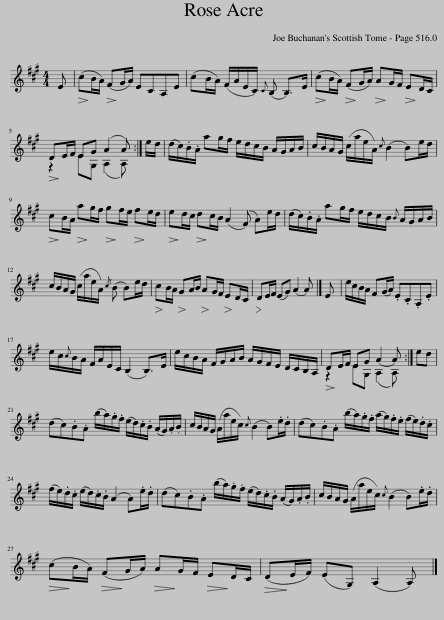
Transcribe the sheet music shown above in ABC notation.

X:1
%%score ( 1 2 )
L:1/8
M:4/4
I:linebreak $
K:A
V:1 treble
V:2 treble
V:1
 E |!>(! (c!>)!B/A/)!>(! (F!>)!G/A/) ECA,E | (cB/A/) (F/A/E/C/){C} (B, B,>)E |!>(! (c!>)!B/A/)!>(! (F!>)!G/A/)!>(! A!>)!G/F/!>(! E!>)!D/C/ |$!>(! D!>)!E/F/ EG (A2 A) :| %5
 e/d/ | (d/c/).B/.A/ ag/f/ e/d/c/B/ A/G/A/B/ | c/B/A/G/ (c/a/e/A/){c} (B2 B)e/d/ |$!>(! c!>)!B/A/!>(! a!>)!g/f/!>(! g!>)!f/e/!>(! f!>)!e/d/ |!>(! e!>)!d/c/!>(! d!>)!c/B/ (A2 (F) A)e/d/ | %10
 (d/c/).B/.A/ ag/f/ e/d/c/B/{B} A/G/A/B/ |$ c/B/A/G/ (c/a/e/A/){/c} (B B)e/d/ |!>(! c!>)!B/A/!>(! G!>)!A/B/!>(! A!>)!G/F/!>(! E!>)!D/C/ |!>(! D!>)!E/F/ (EG) (A2 A) |] E | %15
 e/c/B/A/ F(G/A/) .E.C.A,.E |$ e/c/{c}B/A/ F/A/E/C/ (B,2 B,>)E | e/c/B/A/ F/G/A/B/ A/G/F/E/ D/C/B,/A,/ |!>(! D!>)!E/F/ EG (A2 A) :| ed |$ %20
 (dc).B.A (b/a/).g/.f/ (e/d/).c/.B/ (A/G/).A/.B/ | c/B/A/G/ (A/a/e/c/){c} (B2 B).e/.d/ | (dc).B.A (b/a/).g/.f/ (a/g/).f/.e/ (f/e/).d/.c/ |$ (f/e/).d/.c/ (e/d/).c/.B/ (A2 A).e/.d/ | (dc).B.A (b/a/).g/.f/ (e/d/).c/.B/ (A/G/).A/.B/ | %25
 c/B/A/G/ (A/a/e/c/){c} (B2 B).e/.d/ |$!>(! (c!>)!B/A/)!>(! (F!>)!G/A/)!>(! A!>)!G/F/!>(! E!>)!D/C/ |!>(! (D!>)!E/F/) (EG,) (A,2 A,) |] %28
V:2
 x | x8 | x7 | x8 |$ z2 EG, (A,2 A,) :| %5
 x | x8 | x8 |$ x8 | x9 | %10
 x8 |$ x7 | x8 | x7 |] x | %15
 x8 |$ x8 | x8 | z2 EG, (A,2 A,) :| x2 |$ %20
 x10 | x8 | x10 |$ x8 | x10 | %25
 x8 |$ x8 | x7 |] %28
